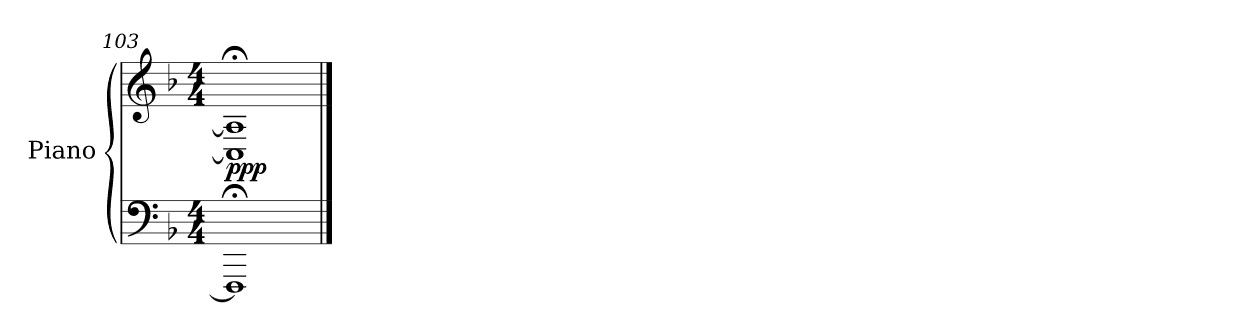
**kern	**kern	**dynam
*part1	*part1	*part1
*staff2	*staff1	*staff1/2
*I"Piano	*	*
*I'Pno.	*	*
*clefF4	*clefG2	*
*k[b-]	*k[b-]	*
*M4/4	*M4/4	*
=103	=103	=103
!	!	!LO:DY:b
1FFF;]	1C];< 1A];<	ppp
==	==	==
*-	*-	*-
